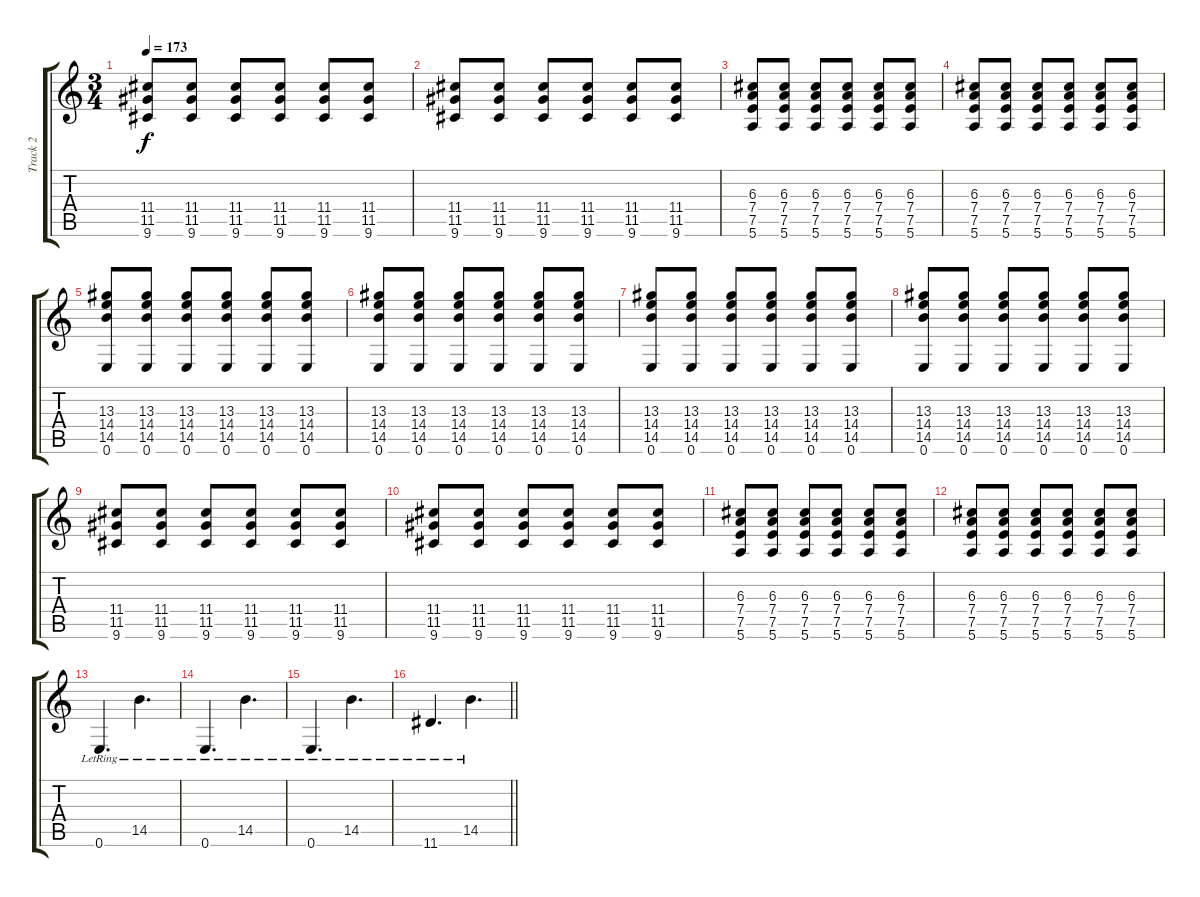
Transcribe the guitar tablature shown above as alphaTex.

\track ("Track 2" "Track 2") {instrument electricguitarjazz}
\staff {score tabs}
\tuning (E4 B3 G3 D3 A2 E2) {hide}
\ts (3 4)
\tempo 173
\clef g2
\ks c
(11.4 11.5 9.6).8{dy f} (11.4 11.5 9.6).8 (11.4 11.5 9.6).8 (11.4 11.5 9.6).8 (11.4 11.5 9.6).8 (11.4 11.5 9.6).8 |
(11.4 11.5 9.6).8 (11.4 11.5 9.6).8 (11.4 11.5 9.6).8 (11.4 11.5 9.6).8 (11.4 11.5 9.6).8 (11.4 11.5 9.6).8 |
(6.3 7.4 7.5 5.6).8 (6.3 7.4 7.5 5.6).8 (6.3 7.4 7.5 5.6).8 (6.3 7.4 7.5 5.6).8 (6.3 7.4 7.5 5.6).8 (6.3 7.4 7.5 5.6).8 |
(6.3 7.4 7.5 5.6).8 (6.3 7.4 7.5 5.6).8 (6.3 7.4 7.5 5.6).8 (6.3 7.4 7.5 5.6).8 (6.3 7.4 7.5 5.6).8 (6.3 7.4 7.5 5.6).8 |
(13.3 14.4 14.5 0.6).8 (13.3 14.4 14.5 0.6).8 (13.3 14.4 14.5 0.6).8 (13.3 14.4 14.5 0.6).8 (13.3 14.4 14.5 0.6).8 (13.3 14.4 14.5 0.6).8 |
(13.3 14.4 14.5 0.6).8 (13.3 14.4 14.5 0.6).8 (13.3 14.4 14.5 0.6).8 (13.3 14.4 14.5 0.6).8 (13.3 14.4 14.5 0.6).8 (13.3 14.4 14.5 0.6).8 |
(13.3 14.4 14.5 0.6).8 (13.3 14.4 14.5 0.6).8 (13.3 14.4 14.5 0.6).8 (13.3 14.4 14.5 0.6).8 (13.3 14.4 14.5 0.6).8 (13.3 14.4 14.5 0.6).8 |
(13.3 14.4 14.5 0.6).8 (13.3 14.4 14.5 0.6).8 (13.3 14.4 14.5 0.6).8 (13.3 14.4 14.5 0.6).8 (13.3 14.4 14.5 0.6).8 (13.3 14.4 14.5 0.6).8 |
(11.4 11.5 9.6).8 (11.4 11.5 9.6).8 (11.4 11.5 9.6).8 (11.4 11.5 9.6).8 (11.4 11.5 9.6).8 (11.4 11.5 9.6).8 |
(11.4 11.5 9.6).8 (11.4 11.5 9.6).8 (11.4 11.5 9.6).8 (11.4 11.5 9.6).8 (11.4 11.5 9.6).8 (11.4 11.5 9.6).8 |
(6.3 7.4 7.5 5.6).8 (6.3 7.4 7.5 5.6).8 (6.3 7.4 7.5 5.6).8 (6.3 7.4 7.5 5.6).8 (6.3 7.4 7.5 5.6).8 (6.3 7.4 7.5 5.6).8 |
(6.3 7.4 7.5 5.6).8 (6.3 7.4 7.5 5.6).8 (6.3 7.4 7.5 5.6).8 (6.3 7.4 7.5 5.6).8 (6.3 7.4 7.5 5.6).8 (6.3 7.4 7.5 5.6).8 |
0.6{lr}.4{d instrument electricguitarjazz} 14.5{lr}.4{d} |
0.6{lr}.4{d} 14.5{lr}.4{d} |
0.6{lr}.4{d} 14.5{lr}.4{d} |
\barLineRight lightlight
11.6{lr}.4{d} 14.5{lr}.4{d}
